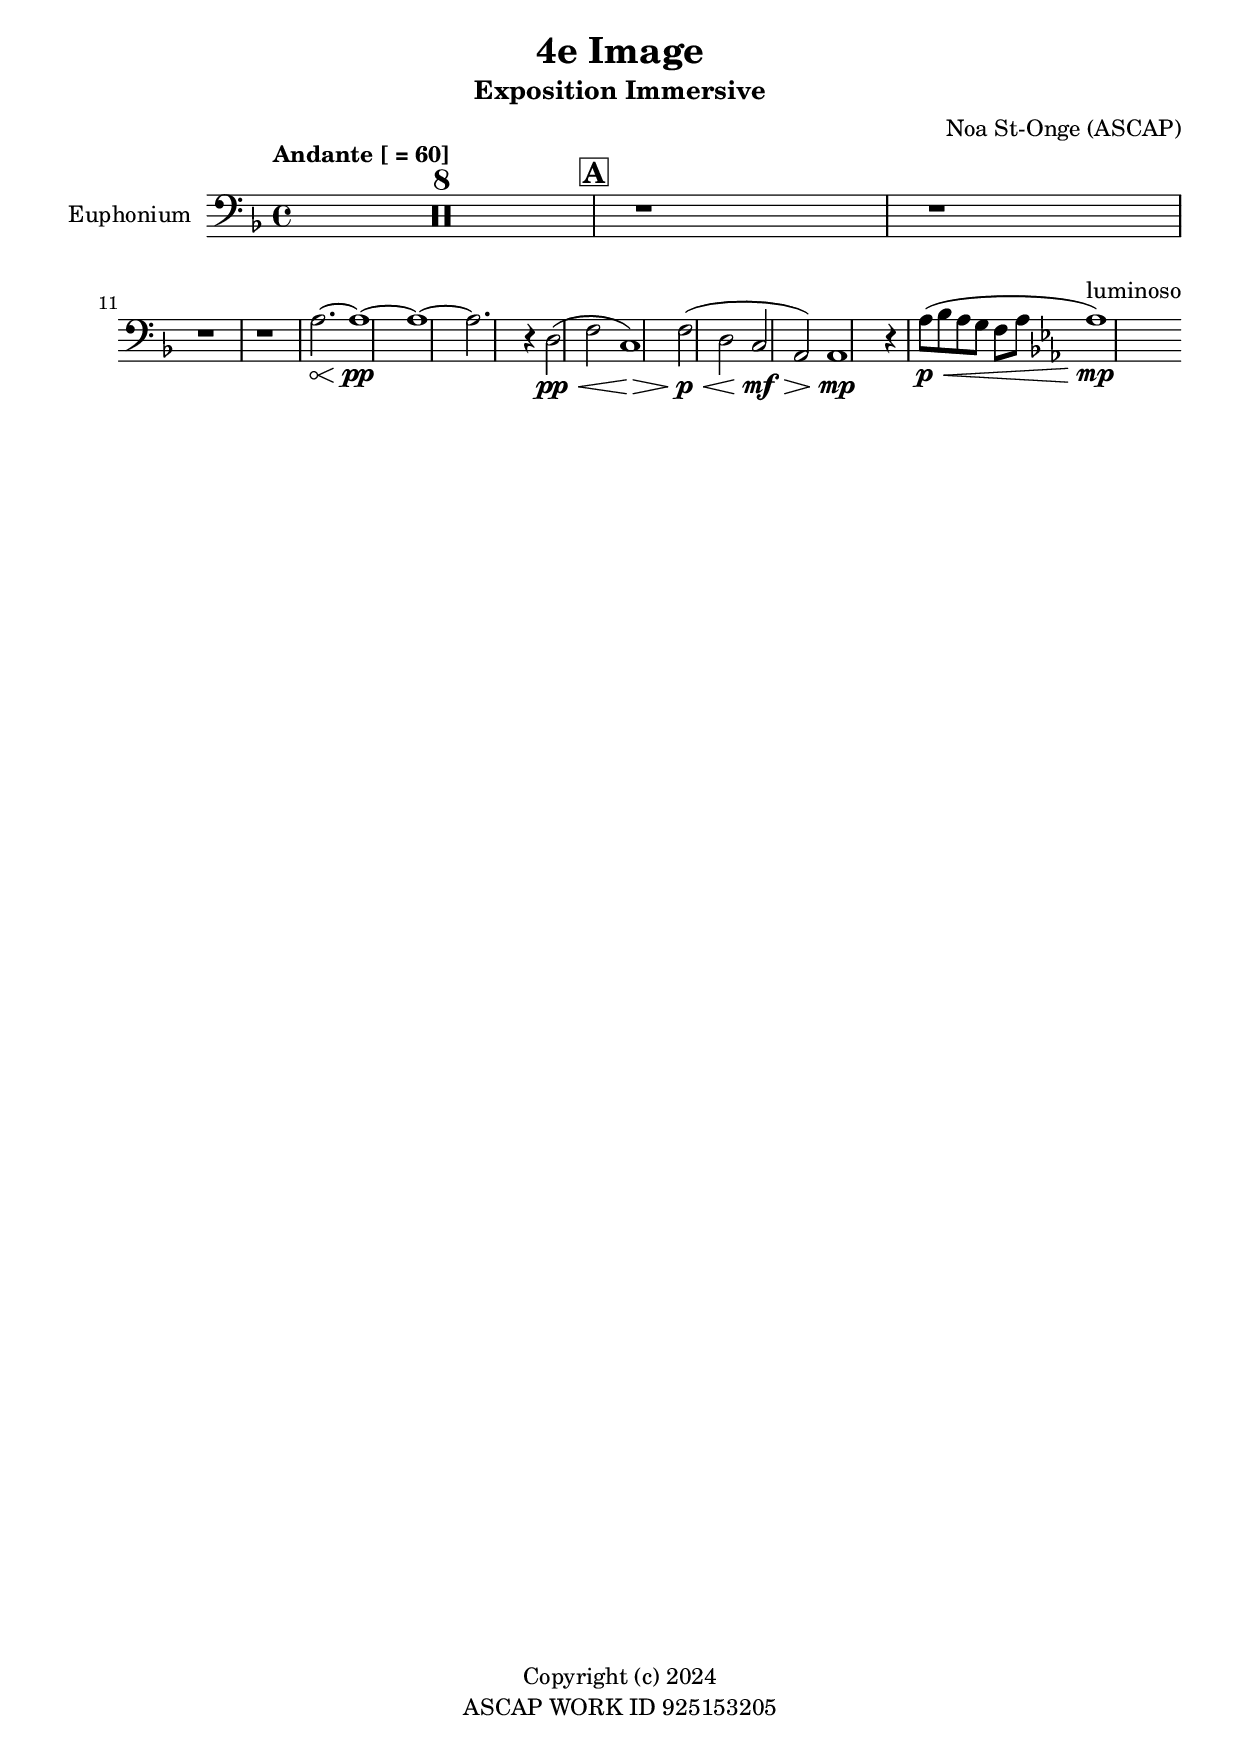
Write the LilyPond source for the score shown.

euphonium = \relative c {
  \time 4/4
  \tempo "Andante [ = 60]"
  \key f \major

  \set Score.rehearsalMarkFormatter = #format-mark-box-alphabet

  \compressMMRests { R1*8 } \mark \default
  r1 r1 \break r1 r1

  \once \override Hairpin.circled-tip = ##t
  a'2.\< ~ a1\!\pp ~ a1 ~ a2. r4

  d,2\pp\<( f2 c1\!)\>
  f2\!\p\<( d2 c2\!\mf\> a2) a1\!\mp

  r4 a'8(\<\p bes a g f a
  \key ees \major
  aes1\!\mp^"luminoso")
}

euphoniumPart = \new Staff \with {
  instrumentName = "Euphonium"
  shortInstrumentName = "Euph."
  midiInstrument = "tuba"
} { \clef bass \euphonium }

euphoniumBookPart = \new Staff \with {
  instrumentName = "Euphonium"
  shortInstrumentName = ""
  midiInstrument = "tuba"
} { \clef bass \euphonium }

\book {
  \bookOutputName "Euphonium"
  \header {
  title = "4e Image"
  subtitle = "Exposition Immersive"
  composer = "Noa St-Onge (ASCAP)"
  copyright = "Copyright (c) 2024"
  % Remove default LilyPond tagline
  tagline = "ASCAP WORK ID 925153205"
}
  \score {
    <<
      \transpose c c \euphoniumBookPart
    >>
    \layout {
      indent = 25
      short-indent = 10
    }

    \midi {
      \tempo 4=60
    }
  }
}